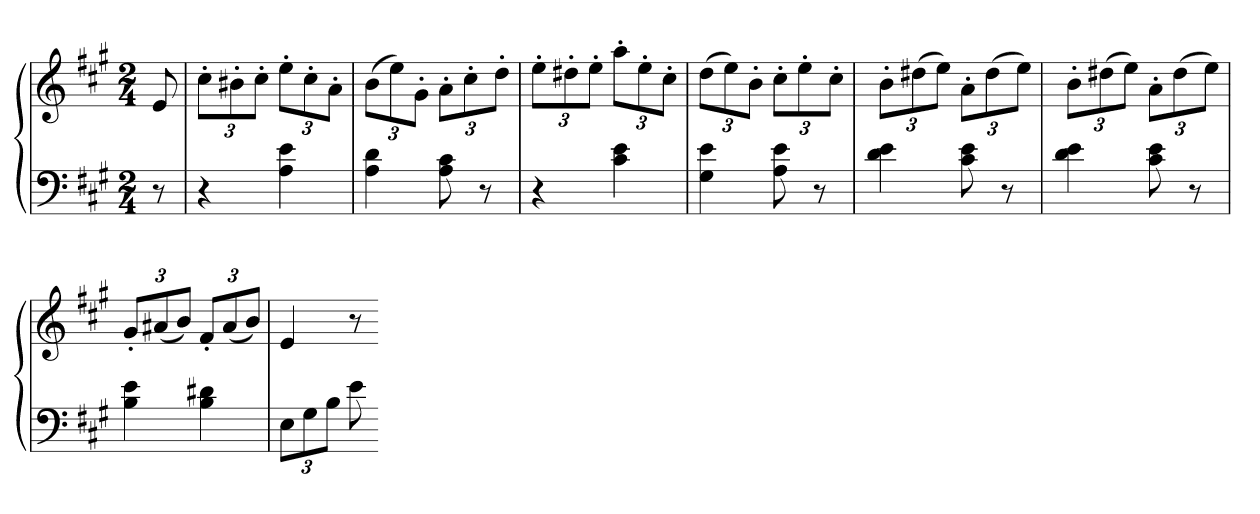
**kern	**kern
*part1	*part1
*staff2	*staff1
*clefF4	*clefG2
*k[f#c#g#]	*k[f#c#g#]
*A:	*A:
*M2/4	*M2/4
=	=
8r	8e
=	=
4r	12cc#'L
.	12b#X'
.	12cc#'J
4A 4e	12ee'L
.	12cc#'
.	12a'J
=	=
4A 4d	(12bL
.	12ee)
.	12g#'J
8A 8c#	12a'L
.	12cc#'
8r	.
.	12dd'J
=	=
4r	12ee'L
.	12dd#X'
.	12ee'J
4c# 4e	12aa'L
.	12ee'
.	12cc#'J
=	=
4G# 4e	(12ddL
.	12ee)
.	12b'J
8A 8e	12cc#'L
.	12ee'
8r	.
.	12cc#'J
=	=
4d 4e	12b'L
.	(12dd#X
.	12eeJ)
8c# 8e	12a'L
.	(12dd#
8r	.
.	12eeJ)
=	=
4d 4e	12b'L
.	(12dd#X
.	12eeJ)
8c# 8e	12a'L
.	(12dd#
8r	.
.	12eeJ)
=	=
4B 4e	12g#'L
.	(12a#X
.	12bJ)
4B 4d#X	12f#'L
.	(12a#
.	12bJ)
=	=
12EL	4e
12G#	.
12BJ	.
8e	8r
=-	=-
*-	*-
